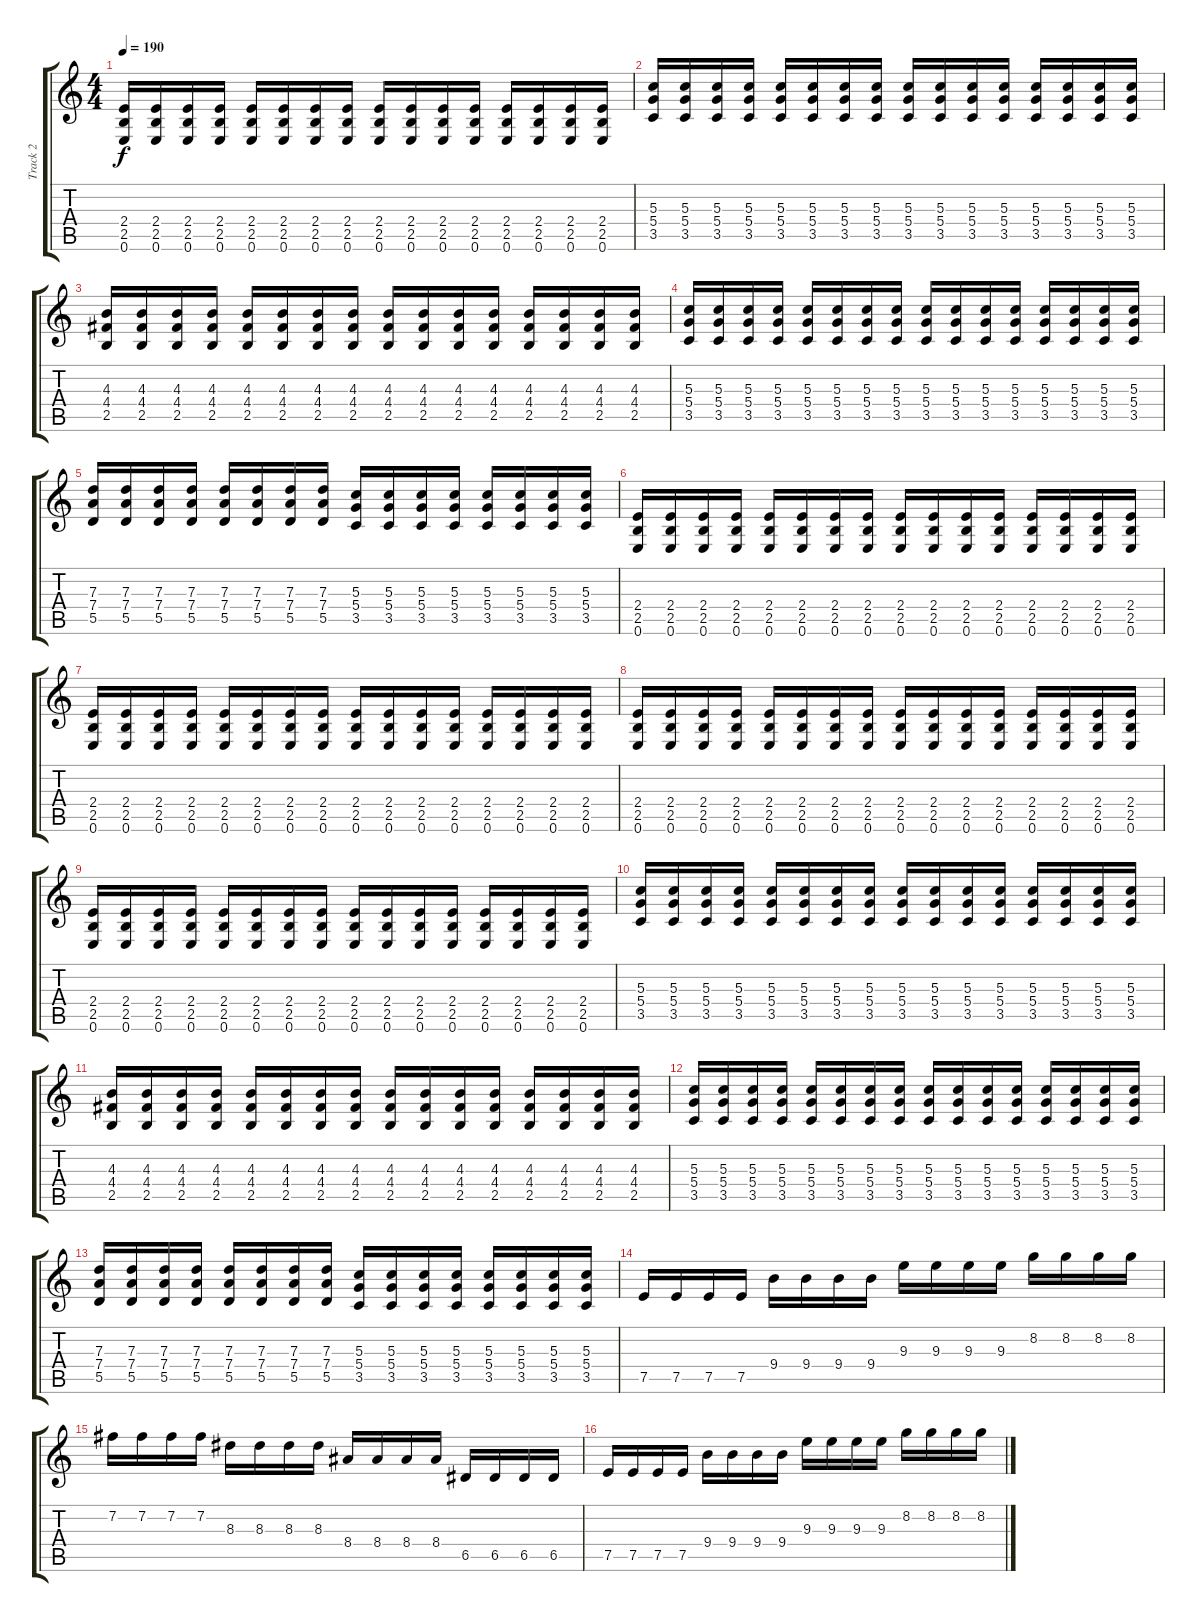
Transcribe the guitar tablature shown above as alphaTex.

\track ("Track 2" "Track 2") {instrument distortionguitar}
\staff {score tabs}
\tuning (E4 B3 G3 D3 A2 E2) {hide}
\ts (4 4)
\tempo 190
\clef g2
\ks c
(2.4 2.5 0.6).16{dy f} (2.4 2.5 0.6).16 (2.4 2.5 0.6).16 (2.4 2.5 0.6).16 (2.4 2.5 0.6).16 (2.4 2.5 0.6).16 (2.4 2.5 0.6).16 (2.4 2.5 0.6).16 (2.4 2.5 0.6).16 (2.4 2.5 0.6).16 (2.4 2.5 0.6).16 (2.4 2.5 0.6).16 (2.4 2.5 0.6).16 (2.4 2.5 0.6).16 (2.4 2.5 0.6).16 (2.4 2.5 0.6).16 |
(5.3 5.4 3.5).16 (5.3 5.4 3.5).16 (5.3 5.4 3.5).16 (5.3 5.4 3.5).16 (5.3 5.4 3.5).16 (5.3 5.4 3.5).16 (5.3 5.4 3.5).16 (5.3 5.4 3.5).16 (5.3 5.4 3.5).16 (5.3 5.4 3.5).16 (5.3 5.4 3.5).16 (5.3 5.4 3.5).16 (5.3 5.4 3.5).16 (5.3 5.4 3.5).16 (5.3 5.4 3.5).16 (5.3 5.4 3.5).16 |
(4.3 4.4 2.5).16 (4.3 4.4 2.5).16 (4.3 4.4 2.5).16 (4.3 4.4 2.5).16 (4.3 4.4 2.5).16 (4.3 4.4 2.5).16 (4.3 4.4 2.5).16 (4.3 4.4 2.5).16 (4.3 4.4 2.5).16 (4.3 4.4 2.5).16 (4.3 4.4 2.5).16 (4.3 4.4 2.5).16 (4.3 4.4 2.5).16 (4.3 4.4 2.5).16 (4.3 4.4 2.5).16 (4.3 4.4 2.5).16 |
(5.3 5.4 3.5).16 (5.3 5.4 3.5).16 (5.3 5.4 3.5).16 (5.3 5.4 3.5).16 (5.3 5.4 3.5).16 (5.3 5.4 3.5).16 (5.3 5.4 3.5).16 (5.3 5.4 3.5).16 (5.3 5.4 3.5).16 (5.3 5.4 3.5).16 (5.3 5.4 3.5).16 (5.3 5.4 3.5).16 (5.3 5.4 3.5).16 (5.3 5.4 3.5).16 (5.3 5.4 3.5).16 (5.3 5.4 3.5).16 |
(7.3 7.4 5.5).16 (7.3 7.4 5.5).16 (7.3 7.4 5.5).16 (7.3 7.4 5.5).16 (7.3 7.4 5.5).16 (7.3 7.4 5.5).16 (7.3 7.4 5.5).16 (7.3 7.4 5.5).16 (5.3 5.4 3.5).16 (5.3 5.4 3.5).16 (5.3 5.4 3.5).16 (5.3 5.4 3.5).16 (5.3 5.4 3.5).16 (5.3 5.4 3.5).16 (5.3 5.4 3.5).16 (5.3 5.4 3.5).16 |
(2.4 2.5 0.6).16 (2.4 2.5 0.6).16 (2.4 2.5 0.6).16 (2.4 2.5 0.6).16 (2.4 2.5 0.6).16 (2.4 2.5 0.6).16 (2.4 2.5 0.6).16 (2.4 2.5 0.6).16 (2.4 2.5 0.6).16 (2.4 2.5 0.6).16 (2.4 2.5 0.6).16 (2.4 2.5 0.6).16 (2.4 2.5 0.6).16 (2.4 2.5 0.6).16 (2.4 2.5 0.6).16 (2.4 2.5 0.6).16 |
(2.4 2.5 0.6).16 (2.4 2.5 0.6).16 (2.4 2.5 0.6).16 (2.4 2.5 0.6).16 (2.4 2.5 0.6).16 (2.4 2.5 0.6).16 (2.4 2.5 0.6).16 (2.4 2.5 0.6).16 (2.4 2.5 0.6).16 (2.4 2.5 0.6).16 (2.4 2.5 0.6).16 (2.4 2.5 0.6).16 (2.4 2.5 0.6).16 (2.4 2.5 0.6).16 (2.4 2.5 0.6).16 (2.4 2.5 0.6).16 |
(2.4 2.5 0.6).16 (2.4 2.5 0.6).16 (2.4 2.5 0.6).16 (2.4 2.5 0.6).16 (2.4 2.5 0.6).16 (2.4 2.5 0.6).16 (2.4 2.5 0.6).16 (2.4 2.5 0.6).16 (2.4 2.5 0.6).16 (2.4 2.5 0.6).16 (2.4 2.5 0.6).16 (2.4 2.5 0.6).16 (2.4 2.5 0.6).16 (2.4 2.5 0.6).16 (2.4 2.5 0.6).16 (2.4 2.5 0.6).16 |
(2.4 2.5 0.6).16 (2.4 2.5 0.6).16 (2.4 2.5 0.6).16 (2.4 2.5 0.6).16 (2.4 2.5 0.6).16 (2.4 2.5 0.6).16 (2.4 2.5 0.6).16 (2.4 2.5 0.6).16 (2.4 2.5 0.6).16 (2.4 2.5 0.6).16 (2.4 2.5 0.6).16 (2.4 2.5 0.6).16 (2.4 2.5 0.6).16 (2.4 2.5 0.6).16 (2.4 2.5 0.6).16 (2.4 2.5 0.6).16 |
(5.3 5.4 3.5).16 (5.3 5.4 3.5).16 (5.3 5.4 3.5).16 (5.3 5.4 3.5).16 (5.3 5.4 3.5).16 (5.3 5.4 3.5).16 (5.3 5.4 3.5).16 (5.3 5.4 3.5).16 (5.3 5.4 3.5).16 (5.3 5.4 3.5).16 (5.3 5.4 3.5).16 (5.3 5.4 3.5).16 (5.3 5.4 3.5).16 (5.3 5.4 3.5).16 (5.3 5.4 3.5).16 (5.3 5.4 3.5).16 |
(4.3 4.4 2.5).16 (4.3 4.4 2.5).16 (4.3 4.4 2.5).16 (4.3 4.4 2.5).16 (4.3 4.4 2.5).16 (4.3 4.4 2.5).16 (4.3 4.4 2.5).16 (4.3 4.4 2.5).16 (4.3 4.4 2.5).16 (4.3 4.4 2.5).16 (4.3 4.4 2.5).16 (4.3 4.4 2.5).16 (4.3 4.4 2.5).16 (4.3 4.4 2.5).16 (4.3 4.4 2.5).16 (4.3 4.4 2.5).16 |
(5.3 5.4 3.5).16 (5.3 5.4 3.5).16 (5.3 5.4 3.5).16 (5.3 5.4 3.5).16 (5.3 5.4 3.5).16 (5.3 5.4 3.5).16 (5.3 5.4 3.5).16 (5.3 5.4 3.5).16 (5.3 5.4 3.5).16 (5.3 5.4 3.5).16 (5.3 5.4 3.5).16 (5.3 5.4 3.5).16 (5.3 5.4 3.5).16 (5.3 5.4 3.5).16 (5.3 5.4 3.5).16 (5.3 5.4 3.5).16 |
(7.3 7.4 5.5).16 (7.3 7.4 5.5).16 (7.3 7.4 5.5).16 (7.3 7.4 5.5).16 (7.3 7.4 5.5).16 (7.3 7.4 5.5).16 (7.3 7.4 5.5).16 (7.3 7.4 5.5).16 (5.3 5.4 3.5).16 (5.3 5.4 3.5).16 (5.3 5.4 3.5).16 (5.3 5.4 3.5).16 (5.3 5.4 3.5).16 (5.3 5.4 3.5).16 (5.3 5.4 3.5).16 (5.3 5.4 3.5).16 |
7.5.16 7.5.16 7.5.16 7.5.16 9.4.16 9.4.16 9.4.16 9.4.16 9.3.16 9.3.16 9.3.16 9.3.16 8.2.16 8.2.16 8.2.16 8.2.16 |
7.2.16 7.2.16 7.2.16 7.2.16 8.3.16 8.3.16 8.3.16 8.3.16 8.4.16 8.4.16 8.4.16 8.4.16 6.5.16 6.5.16 6.5.16 6.5.16 |
7.5.16 7.5.16 7.5.16 7.5.16 9.4.16 9.4.16 9.4.16 9.4.16 9.3.16 9.3.16 9.3.16 9.3.16 8.2.16 8.2.16 8.2.16 8.2.16
